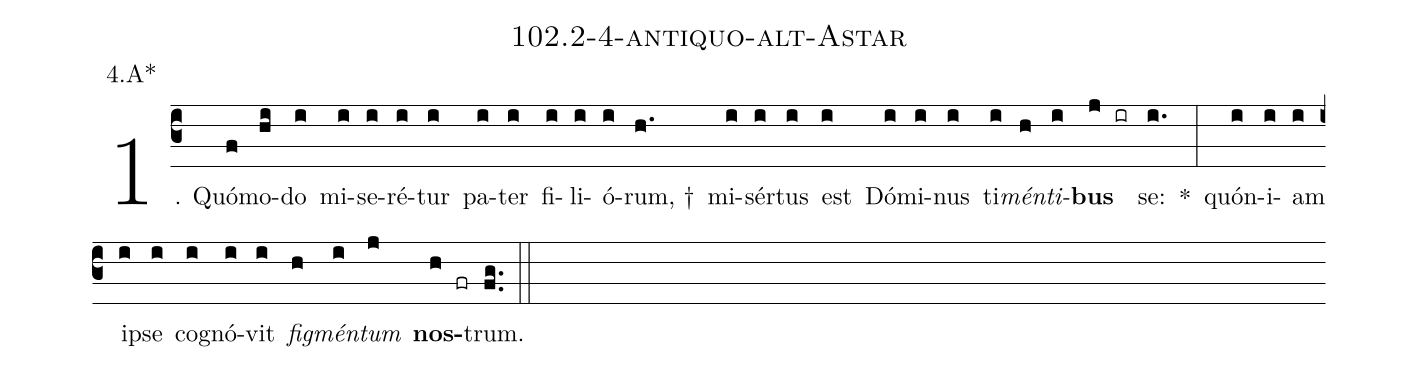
name: 102.2-4-antiquo-alt-Astar;
annotation: 4.A*;
%%
(c3)1. Quó(f)mo(hi)do(i) mi(i)se(i)ré(i)tur(i) pa(i)ter(i) fi(i)li(i)ó(i)rum, †(h.) mi(i)sér(i)tus(i) est(i) Dó(i)mi(i)nus(i) ti(i)<i>mén</i>(h)<i>ti</i>(i)<b>bus</b>(j ir) se:(i.) *(:) quón(i)i(i)am(i) ip(i)se(i) co(i)gnó(i)vit(i) <i>fig</i>(h)<i>mén</i>(i)<i>tum</i>(j) <b>nos</b>(h fr)trum.(fg..) (::)
